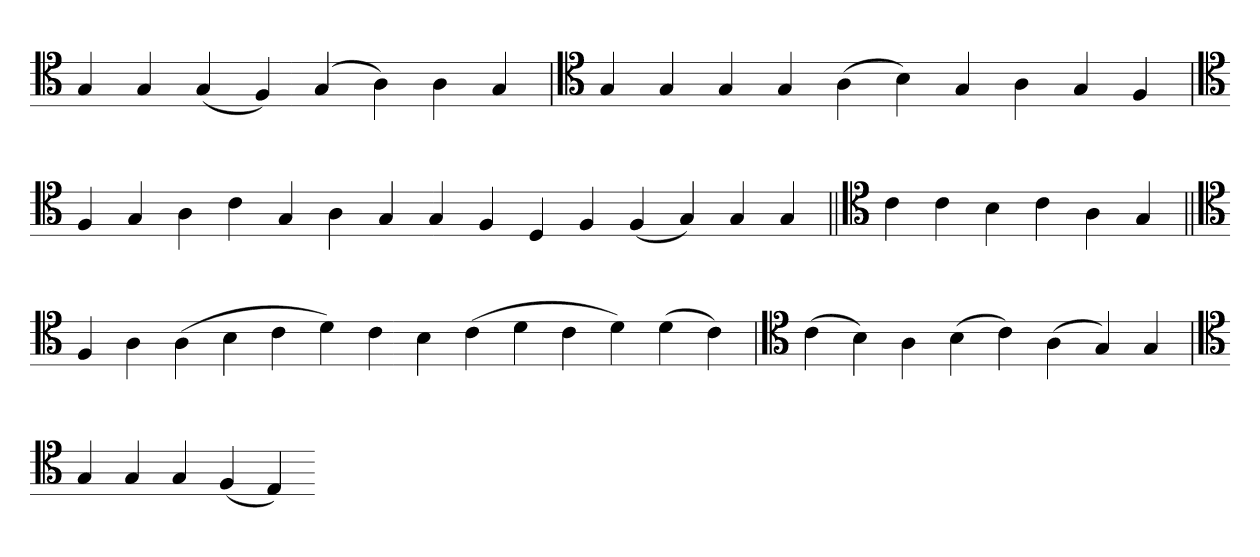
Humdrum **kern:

**kern
*part1
*staff1
*clefC4
=
4G
4G
(4G
4F)
(4G
4A)
4A
4G
=`
*clefC4
4G
4G
4G
4G
(4A
4B)
4G
4A
4G
4F
='
*clefC4
4F
4G
4A
4c
4G
4A
4G
4G
4F
4D
4F
(4F
4G)
4G
4G
=||
*clefC4
4c
4c
4B
4c
4A
4G
=||
*clefC4
4F
4A
(4A
4B
4c
4d)
4c
4B
(4c
4d
4c
4d)
(4d
4c)
=`
*clefC4
(4c
4B)
4A
(4B
4c)
(4A
4G)
4G
='
*clefC4
4G
4G
4G
(4F
4E)
=-
*-
